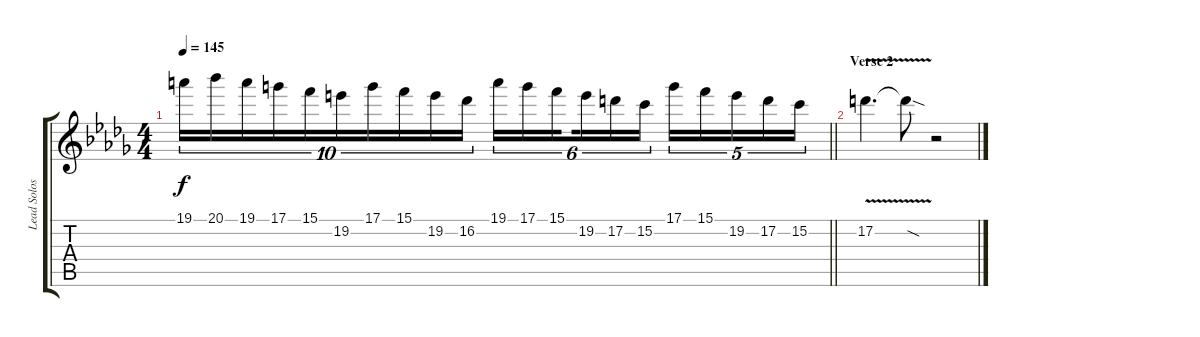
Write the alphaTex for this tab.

\track ("Lead Solos" "Lead Solos") {instrument distortionguitar}
\staff {score tabs}
\tuning (D4 A3 F3 C3 G2 D2) {hide}
\ts (4 4)
\tempo 145
\clef g2
\barLineRight lightlight
\ks db
19.1.16{tu (10 8) dy f} 20.1.16{tu (10 8)} 19.1.16{tu (10 8)} 17.1.16{tu (10 8)} 15.1.16{tu (10 8)} 19.2.16{tu (10 8)} 17.1.16{tu (10 8)} 15.1.16{tu (10 8)} 19.2.16{tu (10 8)} 16.2.16{tu (10 8)} 19.1.16{tu (6 4)} 17.1.16{tu (6 4)} 15.1.16{tu (6 4) beam splitsecondary} 19.2.16{tu (6 4)} 17.2.16{tu (6 4)} 15.2.16{tu (6 4)} 17.1.16{tu (5 4)} 15.1.16{tu (5 4)} 19.2.16{tu (5 4)} 17.2.16{tu (5 4)} 15.2.16{tu (5 4)} |
\section ("" "Verse 2")
17.2{v}.4{d} 17.2{sod t}.8 r.2
